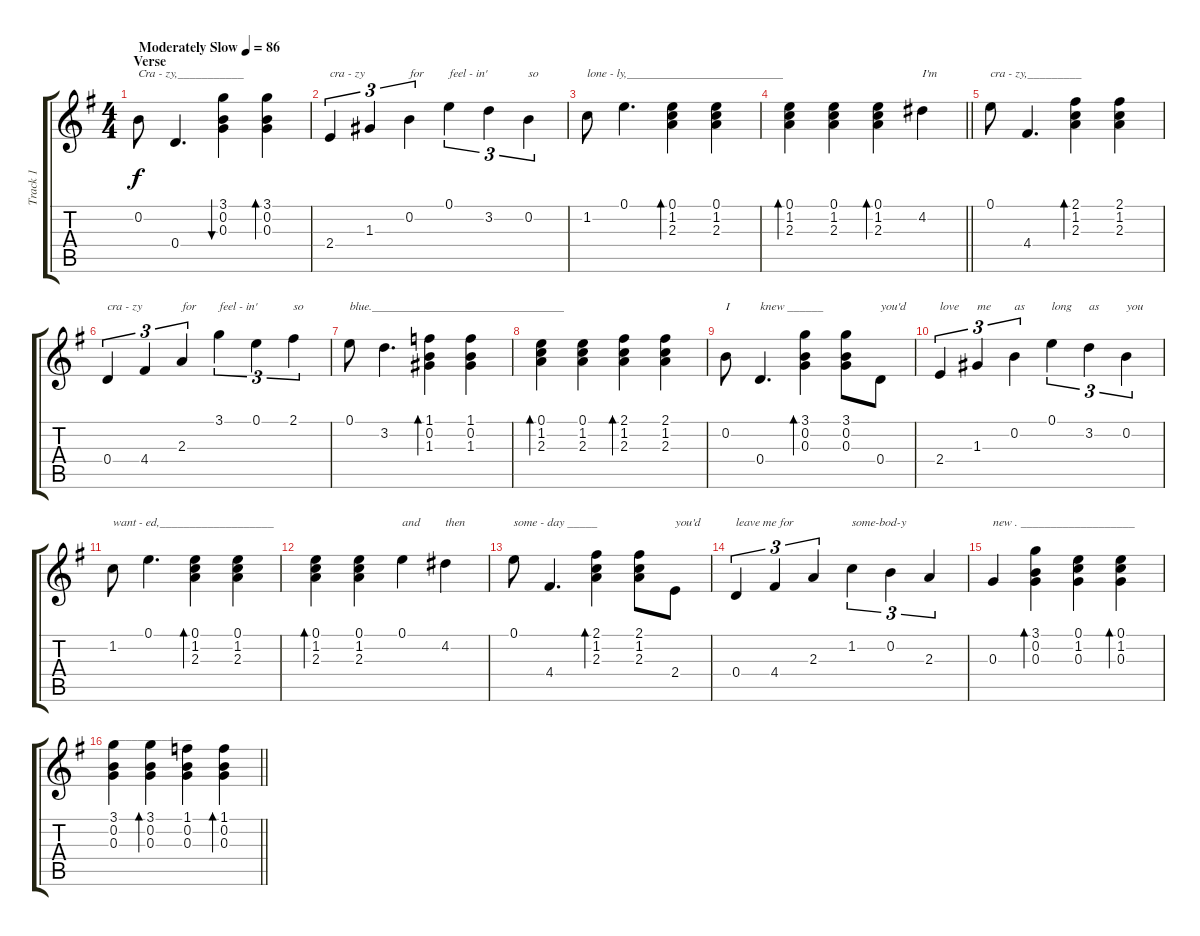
\track ("Track 1" "Track 1") {instrument electricguitarjazz}
\staff {score tabs}
\tuning (E4 B3 G3 D3 A2 E2) {hide}
\ts (4 4)
\section ("" "Verse")
\tempo (86 "Moderately Slow")
\clef g2
\ks g
0.2.8{txt "Cra - zy,___________" dy f instrument electricguitarjazz} 0.4.4{d} (3.1 0.2 0.3).4{bu 240} (3.1 0.2 0.3).4{bd 240} |
2.4.4{tu (3 2) txt "cra - zy"} 1.3.4{tu (3 2)} 0.2.4{tu (3 2) txt "for"} 0.1.4{tu (3 2) txt "feel - in'"} 3.2.4{tu (3 2)} 0.2.4{tu (3 2) txt "so"} |
1.2.8{txt "lone - ly,__________________________"} 0.1.4{d} (0.1 1.2 2.3).4{bd 120} (0.1 1.2 2.3).4 |
\barLineRight lightlight
(0.1 1.2 2.3).4{bd 120} (0.1 1.2 2.3).4 (0.1 1.2 2.3).4{bd 120} 4.2.4{txt "I'm"} |
0.1.8{txt "cra - zy,_________"} 4.4.4{d} (2.1 1.2 2.3).4{bd 120} (2.1 1.2 2.3).4 |
0.4.4{tu (3 2) txt "cra - zy"} 4.4.4{tu (3 2)} 2.3.4{tu (3 2) txt "for"} 3.1.4{tu (3 2) txt "feel - in'"} 0.1.4{tu (3 2)} 2.1.4{tu (3 2) txt "so"} |
0.1.8{txt "blue.________________________________"} 3.2.4{d} (1.1 0.2 1.3).4{bd 120} (1.1 0.2 1.3).4 |
(0.1 1.2 2.3).4{bd 120} (0.1 1.2 2.3).4 (2.1 1.2 2.3).4{bd 120} (2.1 1.2 2.3).4 |
0.2.8{txt "I"} 0.4.4{d txt "knew ______"} (3.1 0.2 0.3).4{bd 120} (3.1 0.2 0.3).8 0.4.8{txt "you'd"} |
2.4.4{tu (3 2) txt "love"} 1.3.4{tu (3 2) txt "me"} 0.2.4{tu (3 2) txt "as"} 0.1.4{tu (3 2) txt "long"} 3.2.4{tu (3 2) txt "as"} 0.2.4{tu (3 2) txt "you"} |
1.2.8{txt "want - ed,___________________"} 0.1.4{d} (0.1 1.2 2.3).4{bd 120} (0.1 1.2 2.3).4 |
(0.1 1.2 2.3).4{bd 120} (0.1 1.2 2.3).4 0.1.4{txt "and"} 4.2.4{txt "then"} |
0.1.8{txt "some - day _____"} 4.4.4{d} (2.1 1.2 2.3).4{bd 120} (2.1 1.2 2.3).8 2.4.8{txt "you'd"} |
0.4.4{tu (3 2) txt "leave me for"} 4.4.4{tu (3 2)} 2.3.4{tu (3 2)} 1.2.4{tu (3 2) txt "some-bod-y"} 0.2.4{tu (3 2)} 2.3.4{tu (3 2)} |
0.3.4{txt "new . ___________________"} (3.1 0.2 0.3).4{bd 120} (0.1 1.2 0.3).4 (0.1 1.2 0.3).4{bd 120} |
\barLineRight lightlight
(3.1 0.2 0.3).4{txt "_____________"} (3.1 0.2 0.3).4{bd 120} (1.1 0.2 0.3).4 (1.1 0.2 0.3).4{bd 120}
